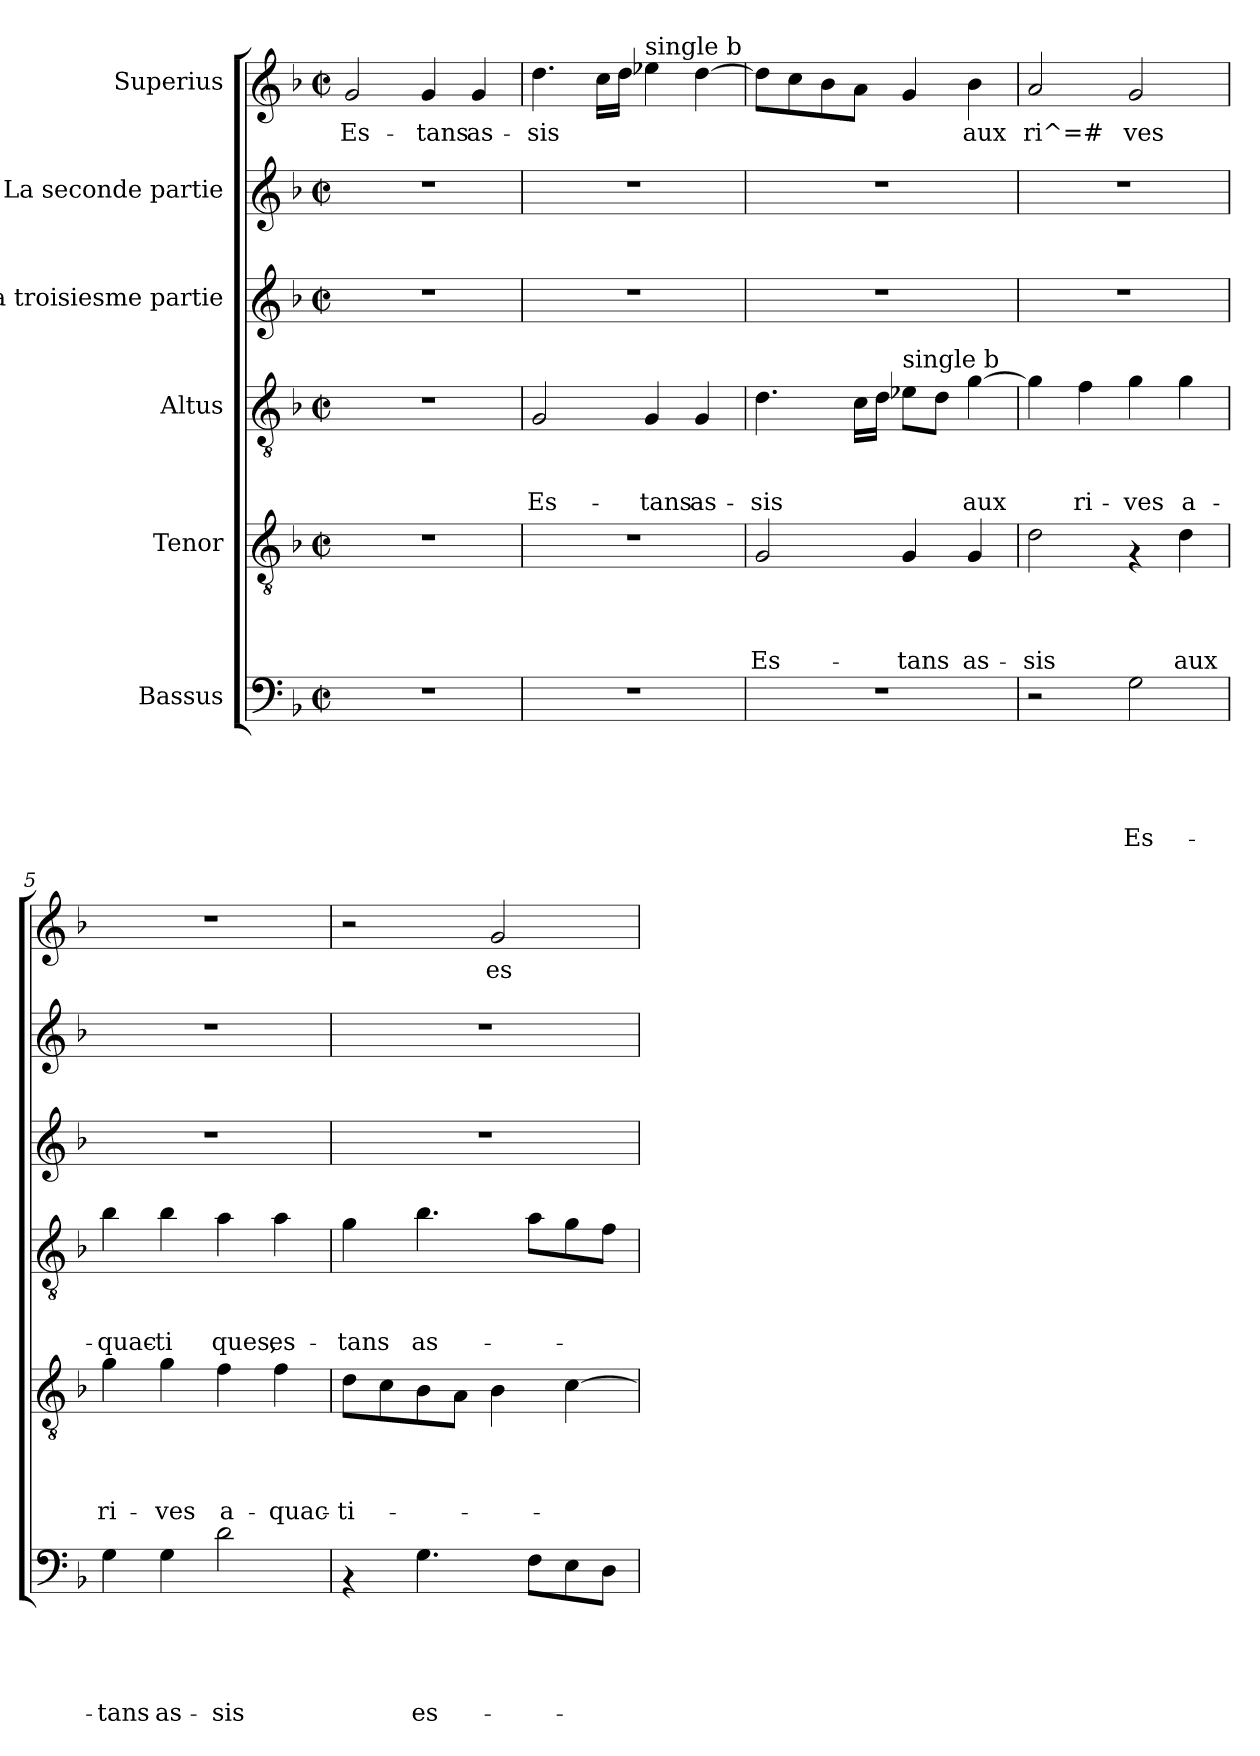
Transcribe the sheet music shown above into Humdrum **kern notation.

**kern	**text	**text	**text	**text	**text	**kern	**text	**text	**text	**text	**kern	**text	**text	**text	**kern	**kern	**kern	**text
*part6	*part6	*part6	*part6	*part6	*part6	*part5	*part5	*part5	*part5	*part5	*part4	*part4	*part4	*part4	*part3	*part2	*part1	*part1
*staff6	*staff6	*staff6	*staff6	*staff6	*staff6	*staff5	*staff5	*staff5	*staff5	*staff5	*staff4	*staff4	*staff4	*staff4	*staff3	*staff2	*staff1	*staff1
*I"Bassus	*	*	*	*	*	*I"Tenor	*	*	*	*	*I"Altus	*	*	*	*I"La troisiesme partie	*I"La seconde partie	*I"Superius	*
!!LO:PB:g=z
*clefF4	*	*	*	*	*	*clefGv2	*	*	*	*	*clefGv2	*	*	*	*clefG2	*clefG2	*clefG2	*
*k[b-]	*	*	*	*	*	*k[b-]	*	*	*	*	*k[b-]	*	*	*	*k[b-]	*k[b-]	*k[b-]	*
*F:	*	*	*	*	*	*F:	*	*	*	*	*F:	*	*	*	*F:	*F:	*F:	*
*M2/2	*	*	*	*	*	*M2/2	*	*	*	*	*M2/2	*	*	*	*M2/2	*M2/2	*M2/2	*
*met(c|)	*	*	*	*	*	*met(c|)	*	*	*	*	*met(c|)	*	*	*	*met(c|)	*met(c|)	*met(c|)	*
=1	=1	=1	=1	=1	=1	=1	=1	=1	=1	=1	=1	=1	=1	=1	=1	=1	=1	=1
!	!	!	!	!	!	!	!	!	!	!	!	!	!	!	!	!	!	!LO:LY:b
1r	.	.	.	.	.	1r	.	.	.	.	1r	.	.	.	1r	1r	2g/	Es-
!	!	!	!	!	!	!	!	!	!	!	!	!	!	!	!	!	!	!LO:LY:b
.	.	.	.	.	.	.	.	.	.	.	.	.	.	.	.	.	4g/	-tans
!	!	!	!	!	!	!	!	!	!	!	!	!	!	!	!	!	!	!LO:LY:b
.	.	.	.	.	.	.	.	.	.	.	.	.	.	.	.	.	4g/	as-
=2	=2	=2	=2	=2	=2	=2	=2	=2	=2	=2	=2	=2	=2	=2	=2	=2	=2	=2
!	!	!	!	!	!	!	!	!	!	!	!	!	!	!LO:LY:b	!	!	!	!LO:LY:b
1r	.	.	.	.	.	1r	.	.	.	.	2G/	.	.	Es-	1r	1r	4.dd\	-sis
.	.	.	.	.	.	.	.	.	.	.	.	.	.	.	.	.	16cc\LL	.
.	.	.	.	.	.	.	.	.	.	.	.	.	.	.	.	.	16dd\JJ	.
!	!	!	!	!	!	!	!	!	!	!	!	!	!	!	!	!	!LO:TX:a:t=single b	!
!	!	!	!	!	!	!	!	!	!	!	!	!	!	!LO:LY:b	!	!	!	!
.	.	.	.	.	.	.	.	.	.	.	4G/	.	.	-tans	.	.	4ee-\	.
!	!	!	!	!	!	!	!	!	!	!	!	!	!	!LO:LY:b	!	!	!	!
.	.	.	.	.	.	.	.	.	.	.	4G/	.	.	as-	.	.	[>4dd\	.
=3	=3	=3	=3	=3	=3	=3	=3	=3	=3	=3	=3	=3	=3	=3	=3	=3	=3	=3
!	!	!	!	!	!	!	!	!	!	!LO:LY:b	!	!	!	!LO:LY:b	!	!	!	!
1r	.	.	.	.	.	2G/	.	.	.	Es-	4.d\	.	.	-sis	1r	1r	8dd\L]	.
.	.	.	.	.	.	.	.	.	.	.	.	.	.	.	.	.	8cc\	.
.	.	.	.	.	.	.	.	.	.	.	.	.	.	.	.	.	8b-\	.
.	.	.	.	.	.	.	.	.	.	.	16c\LL	.	.	.	.	.	8a\J	.
.	.	.	.	.	.	.	.	.	.	.	16d\JJ	.	.	.	.	.	.	.
!	!	!	!	!	!	!	!	!	!	!	!LO:TX:a:t=single b	!	!	!	!	!	!	!
!	!	!	!	!	!	!	!	!	!	!LO:LY:b	!	!	!	!	!	!	!	!
.	.	.	.	.	.	4G/	.	.	.	-tans	8e-\L	.	.	.	.	.	4g/	.
.	.	.	.	.	.	.	.	.	.	.	8d\J	.	.	.	.	.	.	.
!	!	!	!	!	!	!	!	!	!	!LO:LY:b	!	!	!	!LO:LY:b	!	!	!	!LO:LY:b
.	.	.	.	.	.	4G/	.	.	.	as-	[<4g\	.	.	aux	.	.	4b-\	aux
!!LO:PB:g=z
=4	=4	=4	=4	=4	=4	=4	=4	=4	=4	=4	=4	=4	=4	=4	=4	=4	=4	=4
!	!	!	!	!	!	!	!	!	!	!LO:LY:b	!	!	!	!	!	!	!	!LO:LY:b
2r	.	.	.	.	.	2d\	.	.	.	-sis	4g\]	.	.	.	1r	1r	2a/	ri^=#
!	!	!	!	!	!	!	!	!	!	!	!	!	!	!LO:LY:b	!	!	!	!
.	.	.	.	.	.	.	.	.	.	.	4f\	.	.	ri-	.	.	.	.
!	!	!	!	!	!LO:LY:b	!	!	!	!	!	!	!	!	!LO:LY:b	!	!	!	!LO:LY:b
2G\	.	.	.	.	Es-	4rF	.	.	.	.	4g\	.	.	-ves	.	.	2g/	ves
!	!	!	!	!	!	!	!	!	!	!LO:LY:b	!	!	!	!LO:LY:b	!	!	!	!
.	.	.	.	.	.	4d\	.	.	.	aux	4g\	.	.	a-	.	.	.	.
=5	=5	=5	=5	=5	=5	=5	=5	=5	=5	=5	=5	=5	=5	=5	=5	=5	=5	=5
!	!	!	!	!	!LO:LY:b	!	!	!	!	!LO:LY:b	!	!	!	!LO:LY:b	!	!	!	!
4G\	.	.	.	.	-tans	4g\	.	.	.	ri-	4b-\	.	.	-quac-	1r	1r	1r	.
!	!	!	!	!	!LO:LY:b	!	!	!	!	!LO:LY:b	!	!	!	!LO:LY:b	!	!	!	!
4G\	.	.	.	.	as-	4g\	.	.	.	-ves	4b-\	.	.	-ti	.	.	.	.
!	!	!	!	!	!LO:LY:b	!	!	!	!	!LO:LY:b	!	!	!	!LO:LY:b	!	!	!	!
2d\	.	.	.	.	-sis	4f\	.	.	.	a-	4a\	.	.	ques,	.	.	.	.
!	!	!	!	!	!	!	!	!	!	!LO:LY:b	!	!	!	!LO:LY:b	!	!	!	!
.	.	.	.	.	.	4f\	.	.	.	-quac-	4a\	.	.	es-	.	.	.	.
=6	=6	=6	=6	=6	=6	=6	=6	=6	=6	=6	=6	=6	=6	=6	=6	=6	=6	=6
!	!	!	!	!	!	!	!	!	!	!LO:LY:b	!	!	!	!LO:LY:b	!	!	!	!
4rAA	.	.	.	.	.	8d\L	.	.	.	-ti-	4g\	.	.	-tans	1r	1r	2r	.
.	.	.	.	.	.	8c\	.	.	.	.	.	.	.	.	.	.	.	.
!	!	!	!	!	!LO:LY:b	!	!	!	!	!	!	!	!	!LO:LY:b	!	!	!	!
4.G\	.	.	.	.	es-	8B-\	.	.	.	.	4.b-\	.	.	as-	.	.	.	.
.	.	.	.	.	.	8A\J	.	.	.	.	.	.	.	.	.	.	.	.
!	!	!	!	!	!	!	!	!	!	!	!	!	!	!	!	!	!	!LO:LY:b
.	.	.	.	.	.	4B-\	.	.	.	.	.	.	.	.	.	.	2g/	es-
8F\L	.	.	.	.	.	.	.	.	.	.	8a\L	.	.	.	.	.	.	.
8E\	.	.	.	.	.	[>4c\	.	.	.	.	8g\	.	.	.	.	.	.	.
8D\J	.	.	.	.	.	.	.	.	.	.	8f\J	.	.	.	.	.	.	.
=	=	=	=	=	=	=	=	=	=	=	=	=	=	=	=	=	=	=
*-	*-	*-	*-	*-	*-	*-	*-	*-	*-	*-	*-	*-	*-	*-	*-	*-	*-	*-
